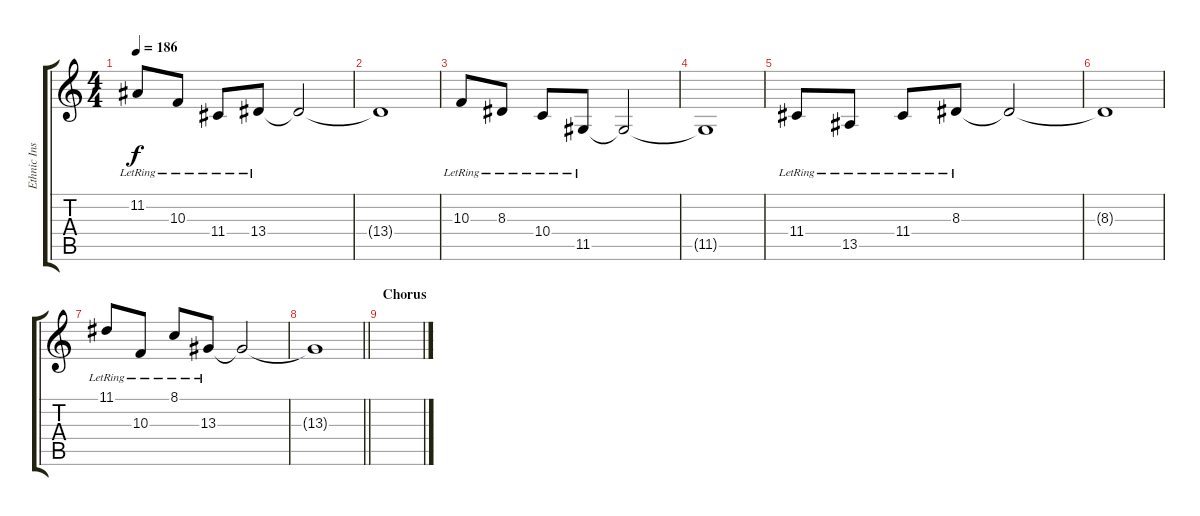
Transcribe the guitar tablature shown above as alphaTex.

\track ("Ethnic Instruments" "Ethnic Ins") {instrument shamisen}
\staff {score tabs}
\tuning (E4 B3 G3 D3 A2 E2) {hide}
\ts (4 4)
\tempo 186
\clef g2
\ks c
11.2{lr}.8{dy f} 10.3{lr}.8 11.4{lr}.8 13.4{lr}.8 13.4{t}.2 |
13.4{t}.1 |
10.3{lr}.8 8.3{lr}.8 10.4{lr}.8 11.5{lr}.8 11.5{t}.2 |
11.5{t}.1 |
11.4{lr}.8 13.5{lr}.8 11.4{lr}.8 8.3{lr}.8 8.3{t}.2 |
8.3{t}.1 |
11.1{lr}.8 10.3{lr}.8 8.1{lr}.8 13.3{lr}.8 13.3{t}.2 |
\barLineRight lightlight
13.3{t}.1 |
\section ("" "Chorus")
